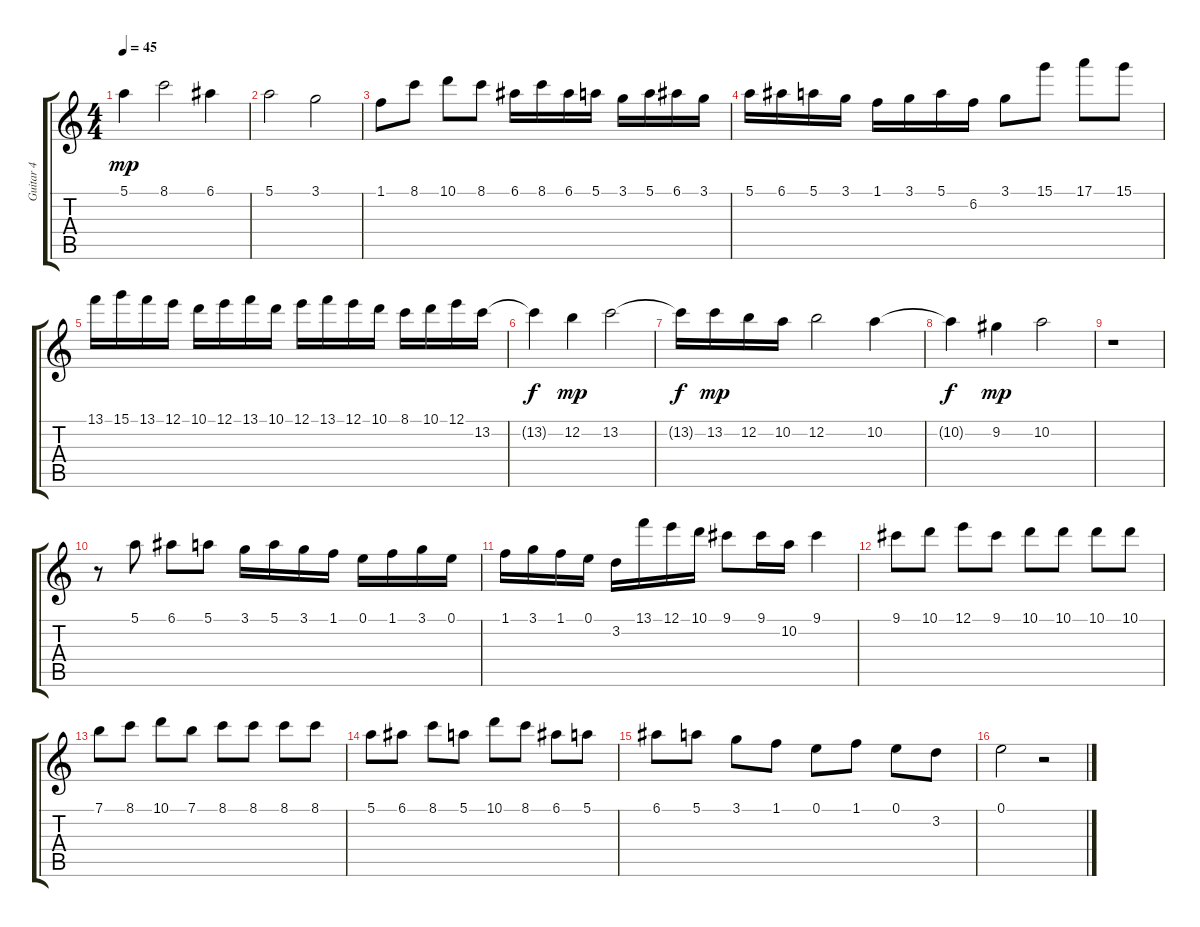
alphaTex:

\track ("Guitar 4" "Guitar 4") {instrument acousticguitarnylon}
\staff {score tabs}
\tuning (E4 B3 G3 D3 A2 E2) {hide}
\ts (4 4)
\tempo 45
\clef g2
\ks c
5.1.4{dy mp} 8.1.2 6.1.4 |
5.1.2 3.1.2 |
1.1.8 8.1.8 10.1.8 8.1.8 6.1.16 8.1.16 6.1.16 5.1.16 3.1.16 5.1.16 6.1.16 3.1.16 |
5.1.16 6.1.16 5.1.16 3.1.16 1.1.16 3.1.16 5.1.16 6.2.16 3.1.8 15.1.8 17.1.8 15.1.8 |
13.1.16 15.1.16 13.1.16 12.1.16 10.1.16 12.1.16 13.1.16 10.1.16 12.1.16 13.1.16 12.1.16 10.1.16 8.1.16 10.1.16 12.1.16 13.2.16 |
13.2{t}.4{dy f} 12.2.4{dy mp} 13.2.2 |
13.2{t}.16{dy f} 13.2.16{dy mp} 12.2.16 10.2.16 12.2.2 10.2.4 |
10.2{t}.4{dy f} 9.2.4{dy mp} 10.2.2 |
r.1 |
r.8 5.1.8 6.1.8 5.1.8 3.1.16 5.1.16 3.1.16 1.1.16 0.1.16 1.1.16 3.1.16 0.1.16 |
1.1.16 3.1.16 1.1.16 0.1.16 3.2.16 13.1.16 12.1.16 10.1.16 9.1.8 9.1.16 10.2.16 9.1.4 |
9.1.8 10.1.8 12.1.8 9.1.8 10.1.8 10.1.8 10.1.8 10.1.8 |
7.1.8 8.1.8 10.1.8 7.1.8 8.1.8 8.1.8 8.1.8 8.1.8 |
5.1.8 6.1.8 8.1.8 5.1.8 10.1.8 8.1.8 6.1.8 5.1.8 |
6.1.8 5.1.8 3.1.8 1.1.8 0.1.8 1.1.8 0.1.8 3.2.8 |
0.1.2 r.2
